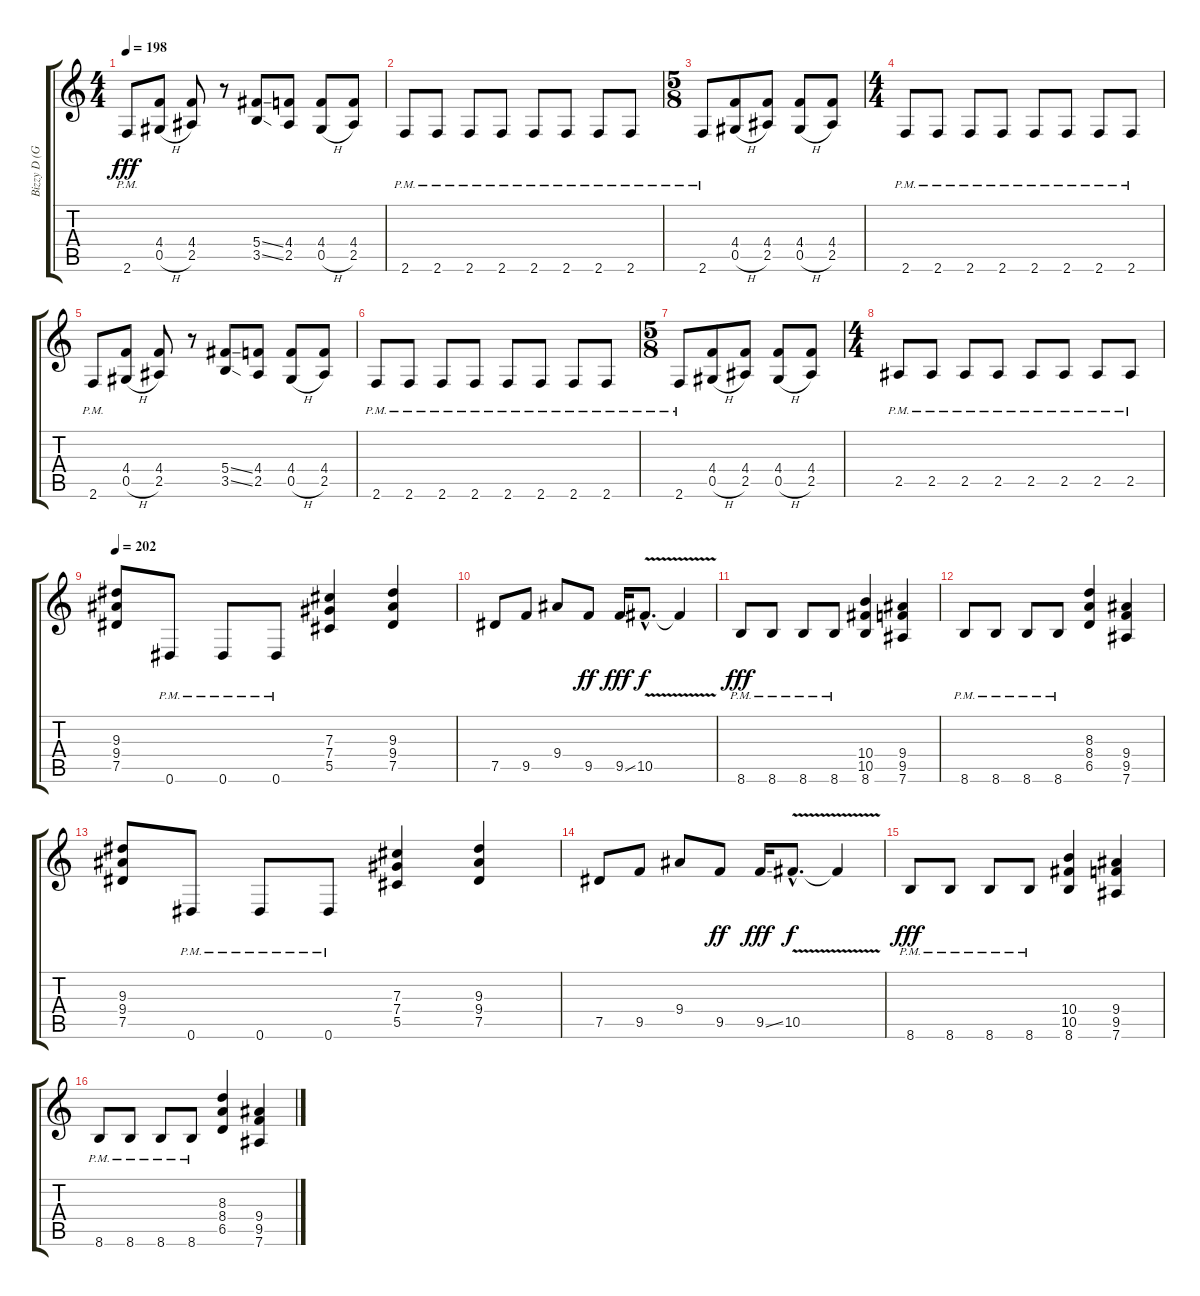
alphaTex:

\track ("Bizzy D (Guitar)" "Bizzy D (G") {instrument distortionguitar}
\staff {score tabs}
\tuning (Eb4 Bb3 Gb3 Db3 Ab2 Eb2) {hide}
\ts (4 4)
\tempo 198
\clef g2
\ks c
2.6{pm}.8{dy fff} (4.4 0.5{h}).8 (4.4 2.5).8 r.8 (5.4{ss} 3.5{ss}).8 (4.4 2.5).8 (4.4 0.5{h}).8 (4.4 2.5).8 |
2.6{pm}.8 2.6{pm}.8 2.6{pm}.8 2.6{pm}.8 2.6{pm}.8 2.6{pm}.8 2.6{pm}.8 2.6{pm}.8 |
\ts (5 8)
2.6{pm}.8 (4.4 0.5{h}).8 (4.4 2.5).8 (4.4 0.5{h}).8 (4.4 2.5).8 |
\ts (4 4)
2.6{pm}.8 2.6{pm}.8 2.6{pm}.8 2.6{pm}.8 2.6{pm}.8 2.6{pm}.8 2.6{pm}.8 2.6{pm}.8 |
2.6{pm}.8 (4.4 0.5{h}).8 (4.4 2.5).8 r.8 (5.4{ss} 3.5{ss}).8 (4.4 2.5).8 (4.4 0.5{h}).8 (4.4 2.5).8 |
2.6{pm}.8 2.6{pm}.8 2.6{pm}.8 2.6{pm}.8 2.6{pm}.8 2.6{pm}.8 2.6{pm}.8 2.6{pm}.8 |
\ts (5 8)
2.6{pm}.8 (4.4 0.5{h}).8 (4.4 2.5).8 (4.4 0.5{h}).8 (4.4 2.5).8 |
\ts (4 4)
2.5{pm}.8 2.5{pm}.8 2.5{pm}.8 2.5{pm}.8 2.5{pm}.8 2.5{pm}.8 2.5{pm}.8 2.5{pm}.8 |
\tempo 202
(9.3 9.4 7.5).8 0.6{pm}.8 0.6{pm}.8 0.6{pm}.8 (7.3 7.4 5.5).4 (9.3 9.4 7.5).4 |
7.5.8 9.5.8 9.4.8 9.5.8{dy ff} 9.5{ss}.16{dy fff} 10.5{v hac}.8{d dy f} 10.5{t}.4 |
8.6{pm}.8{dy fff} 8.6{pm}.8 8.6{pm}.8 8.6{pm}.8 (10.4 10.5 8.6).4 (9.4 9.5 7.6).4 |
8.6{pm}.8 8.6{pm}.8 8.6{pm}.8 8.6{pm}.8 (8.3 8.4 6.5).4 (9.4 9.5 7.6).4 |
(9.3 9.4 7.5).8 0.6{pm}.8 0.6{pm}.8 0.6{pm}.8 (7.3 7.4 5.5).4 (9.3 9.4 7.5).4 |
7.5.8 9.5.8 9.4.8 9.5.8{dy ff} 9.5{ss}.16{dy fff} 10.5{v hac}.8{d dy f} 10.5{t}.4 |
8.6{pm}.8{dy fff} 8.6{pm}.8 8.6{pm}.8 8.6{pm}.8 (10.4 10.5 8.6).4 (9.4 9.5 7.6).4 |
8.6{pm}.8 8.6{pm}.8 8.6{pm}.8 8.6{pm}.8 (8.3 8.4 6.5).4 (9.4 9.5 7.6).4
